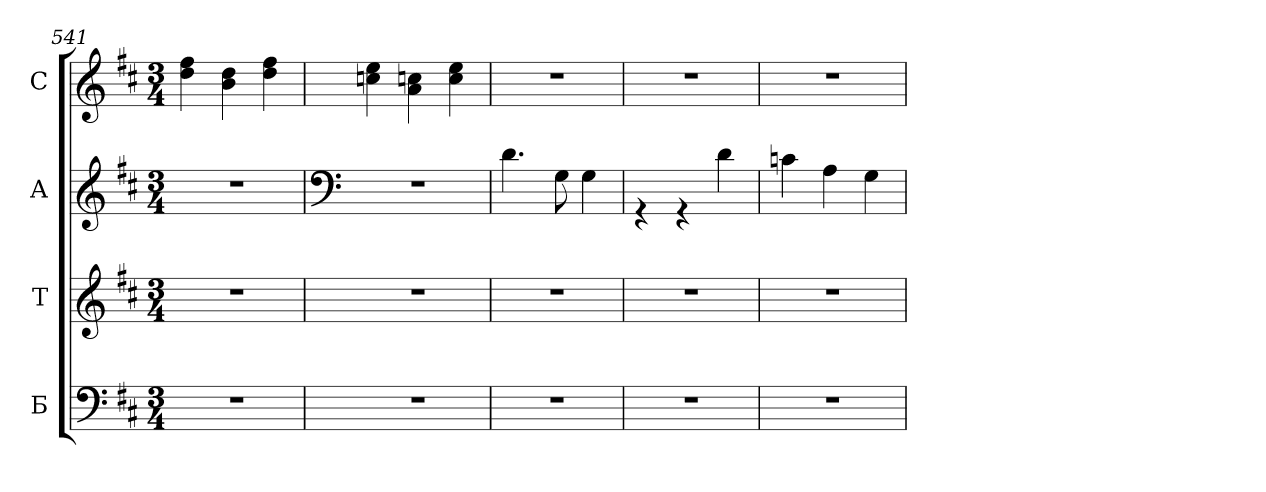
**kern	**kern	**kern	**kern
*part4	*part3	*part2	*part1
*staff4	*staff3	*staff2	*staff1
*I"Б	*I"Т	*I"А	*I"С
*clefF4	*clefG2	*clefG2	*clefG2
*k[f#c#]	*k[f#c#]	*k[f#c#]	*k[f#c#]
*D:	*D:	*D:	*D:
*M3/4	*M3/4	*M3/4	*M3/4
=541	=541	=541	=541
2.r	2.r	2.r	4dd\ 4ff#\
.	.	.	4b\ 4dd\
.	.	.	4dd\ 4ff#\
!!LO:LB:g=z
=542	=542	=542	=542
*	*	*clefF4	*
2.r	2.r	2.r	4ccn\ 4ee\
.	.	.	4a\ 4ccn\
.	.	.	4cc\ 4ee\
=543	=543	=543	=543
2.r	2.r	4.d\	2.r
.	.	8G\	.
.	.	4G\	.
=544	=544	=544	=544
2.r	2.r	4rGG	2.r
.	.	4rGG	.
.	.	4d\	.
=545	=545	=545	=545
2.r	2.r	4cn\	2.r
.	.	4A\	.
.	.	4G\	.
=	=	=	=
*-	*-	*-	*-
